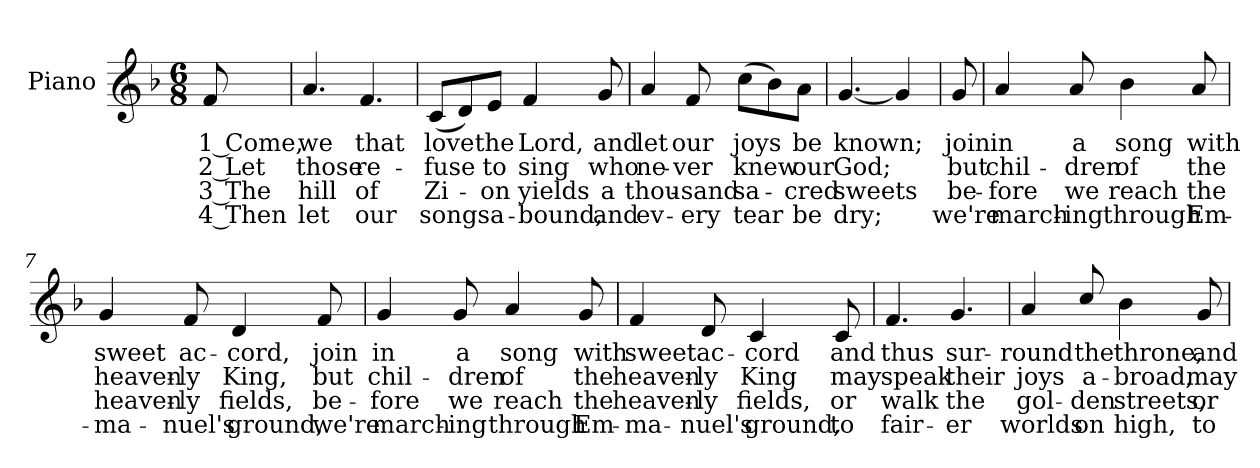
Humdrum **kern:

**kern	**text	**text	**text	**text
*part1	*part1	*part1	*part1	*part1
*staff1	*staff1	*staff1	*staff1	*staff1
*I"Piano	*	*	*	*
*I'Pno.	*	*	*	*
!!LO:PB:g=z
*clefG2	*	*	*	*
*k[b-]	*	*	*	*
*F:	*	*	*	*
*M6/8	*	*	*	*
=	=	=	=	=
!	!LO:LY:b:color=#000000	!LO:LY:b:color=#000000	!LO:LY:b:color=#000000	!LO:LY:b:color=#000000
8fi/	1 Come,	2 Let	3 The	4 Then
=1	=1	=1	=1	=1
!	!LO:LY:b:color=#000000	!LO:LY:b:color=#000000	!LO:LY:b:color=#000000	!LO:LY:b:color=#000000
4.ai/	we	those	hill	let
!	!LO:LY:b:color=#000000	!LO:LY:b:color=#000000	!LO:LY:b:color=#000000	!LO:LY:b:color=#000000
4.fi/	that	re-	of	our
=2	=2	=2	=2	=2
!	!LO:LY:b:color=#000000	!LO:LY:b:color=#000000	!LO:LY:b:color=#000000	!LO:LY:b:color=#000000
(8ci/L	love	-fuse	Zi-	-songs
8di/)	.	.	.	.
!	!LO:LY:b:color=#000000	!LO:LY:b:color=#000000	!LO:LY:b:color=#000000	!LO:LY:b:color=#000000
8ei/J	the	to	on	a-
!	!LO:LY:b:color=#000000	!LO:LY:b:color=#000000	!LO:LY:b:color=#000000	!LO:LY:b:color=#000000
4fi/	Lord,	sing	-yields	bound,
!	!LO:LY:b:color=#000000	!LO:LY:b:color=#000000	!LO:LY:b:color=#000000	!LO:LY:b:color=#000000
8gi/	and	who	a	and
=3	=3	=3	=3	=3
!	!LO:LY:b:color=#000000	!LO:LY:b:color=#000000	!LO:LY:b:color=#000000	!LO:LY:b:color=#000000
4ai/	let	ne-	thou-	-ev-
!	!LO:LY:b:color=#000000	!LO:LY:b:color=#000000	!LO:LY:b:color=#000000	!LO:LY:b:color=#000000
8fi/	our	-ver	-sand	ery
!	!LO:LY:b:color=#000000	!LO:LY:b:color=#000000	!LO:LY:b:color=#000000	!LO:LY:b:color=#000000
(8cci\L	joys	knew	sa-	-tear
8b-i\)	.	.	.	.
!	!LO:LY:b:color=#000000	!LO:LY:b:color=#000000	!LO:LY:b:color=#000000	!LO:LY:b:color=#000000
8ai\J	be	our	cred	be
=4	=4	=4	=4	=4
!	!LO:LY:b:color=#000000	!LO:LY:b:color=#000000	!LO:LY:b:color=#000000	!LO:LY:b:color=#000000
[4.gi/	known;	God;	sweets	dry;
4gi/]	.	.	.	.
!!LO:LB:g=z
=5	=5	=5	=5	=5
!	!LO:LY:b:color=#000000	!LO:LY:b:color=#000000	!LO:LY:b:color=#000000	!LO:LY:b:color=#000000
8gi/	join	but	be-	-we're
=6	=6	=6	=6	=6
!	!LO:LY:b:color=#000000	!LO:LY:b:color=#000000	!LO:LY:b:color=#000000	!LO:LY:b:color=#000000
4ai/	in	chil-	fore	march-
!	!LO:LY:b:color=#000000	!LO:LY:b:color=#000000	!LO:LY:b:color=#000000	!LO:LY:b:color=#000000
8ai/	a	-dren	-we	ing
!	!LO:LY:b:color=#000000	!LO:LY:b:color=#000000	!LO:LY:b:color=#000000	!LO:LY:b:color=#000000
4b-i\	song	of	reach	through
!	!LO:LY:b:color=#000000	!LO:LY:b:color=#000000	!LO:LY:b:color=#000000	!LO:LY:b:color=#000000
8ai/	with	the	the	Em-
=7	=7	=7	=7	=7
!	!LO:LY:b:color=#000000	!LO:LY:b:color=#000000	!LO:LY:b:color=#000000	!LO:LY:b:color=#000000
4gi/	sweet	heaven-	-heaven-	-ma-
!	!LO:LY:b:color=#000000	!LO:LY:b:color=#000000	!LO:LY:b:color=#000000	!LO:LY:b:color=#000000
8fi/	ac-	-ly	-ly	nuel's
!	!LO:LY:b:color=#000000	!LO:LY:b:color=#000000	!LO:LY:b:color=#000000	!LO:LY:b:color=#000000
4di/	-cord,	King,	fields,	ground,
!	!LO:LY:b:color=#000000	!LO:LY:b:color=#000000	!LO:LY:b:color=#000000	!LO:LY:b:color=#000000
8fi/	join	but	be-	-we're
!!LO:LB:g=z
=8	=8	=8	=8	=8
!	!LO:LY:b:color=#000000	!LO:LY:b:color=#000000	!LO:LY:b:color=#000000	!LO:LY:b:color=#000000
4gi/	in	chil-	fore	march-
!	!LO:LY:b:color=#000000	!LO:LY:b:color=#000000	!LO:LY:b:color=#000000	!LO:LY:b:color=#000000
8gi/	a	-dren	-we	ing
!	!LO:LY:b:color=#000000	!LO:LY:b:color=#000000	!LO:LY:b:color=#000000	!LO:LY:b:color=#000000
4ai/	song	of	reach	through
!	!LO:LY:b:color=#000000	!LO:LY:b:color=#000000	!LO:LY:b:color=#000000	!LO:LY:b:color=#000000
8gi/	with	the	the	Em-
=9	=9	=9	=9	=9
!	!LO:LY:b:color=#000000	!LO:LY:b:color=#000000	!LO:LY:b:color=#000000	!LO:LY:b:color=#000000
4fi/	sweet	heaven-	-heaven-	-ma-
!	!LO:LY:b:color=#000000	!LO:LY:b:color=#000000	!LO:LY:b:color=#000000	!LO:LY:b:color=#000000
8di/	ac-	-ly	-ly	nuel's
!	!LO:LY:b:color=#000000	!LO:LY:b:color=#000000	!LO:LY:b:color=#000000	!LO:LY:b:color=#000000
4ci/	-cord	King	fields,	ground,
!	!LO:LY:b:color=#000000	!LO:LY:b:color=#000000	!LO:LY:b:color=#000000	!LO:LY:b:color=#000000
8ci/	and	may	or	to
=10	=10	=10	=10	=10
!	!LO:LY:b:color=#000000	!LO:LY:b:color=#000000	!LO:LY:b:color=#000000	!LO:LY:b:color=#000000
4.fi/	thus	speak	walk	fair-
!	!LO:LY:b:color=#000000	!LO:LY:b:color=#000000	!LO:LY:b:color=#000000	!LO:LY:b:color=#000000
4.gi/	sur-	their	-the	er
!!LO:LB:g=z
=11	=11	=11	=11	=11
!	!LO:LY:b:color=#000000	!LO:LY:b:color=#000000	!LO:LY:b:color=#000000	!LO:LY:b:color=#000000
4ai/	-round	joys	gol-	-worlds
!	!LO:LY:b:color=#000000	!LO:LY:b:color=#000000	!LO:LY:b:color=#000000	!LO:LY:b:color=#000000
8cci/	the	a-	den	on
!	!LO:LY:b:color=#000000	!LO:LY:b:color=#000000	!LO:LY:b:color=#000000	!LO:LY:b:color=#000000
4b-i\	throne,	-broad,	streets,	high,
!	!LO:LY:b:color=#000000	!LO:LY:b:color=#000000	!LO:LY:b:color=#000000	!LO:LY:b:color=#000000
8gi/	and	may	or	to
=	=	=	=	=
*-	*-	*-	*-	*-
